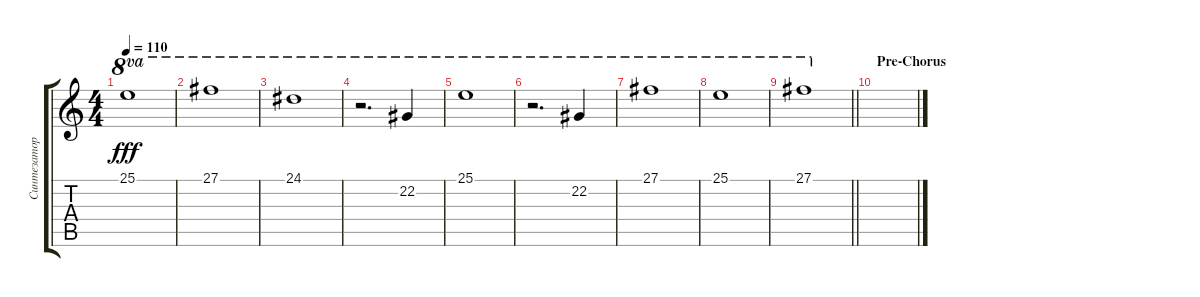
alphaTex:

\track ("Синтезатор" "Синтезатор") {instrument brightacousticpiano}
\staff {score tabs}
\tuning (Eb4 Bb3 Gb3 Db3 Ab2 Eb2) {hide}
\ts (4 4)
\tempo 110
\clef g2
\ks c
25.1.1{ot 8va dy fff} |
27.1.1{ot 8va} |
24.1.1{ot 8va} |
r.2{d ot 8va} 22.2.4{ot 8va} |
25.1.1{ot 8va} |
r.2{d ot 8va} 22.2.4{ot 8va} |
27.1.1{ot 8va} |
25.1.1{ot 8va} |
\barLineRight lightlight
27.1.1{ot 8va} |
\section ("" "Pre-Chorus")
